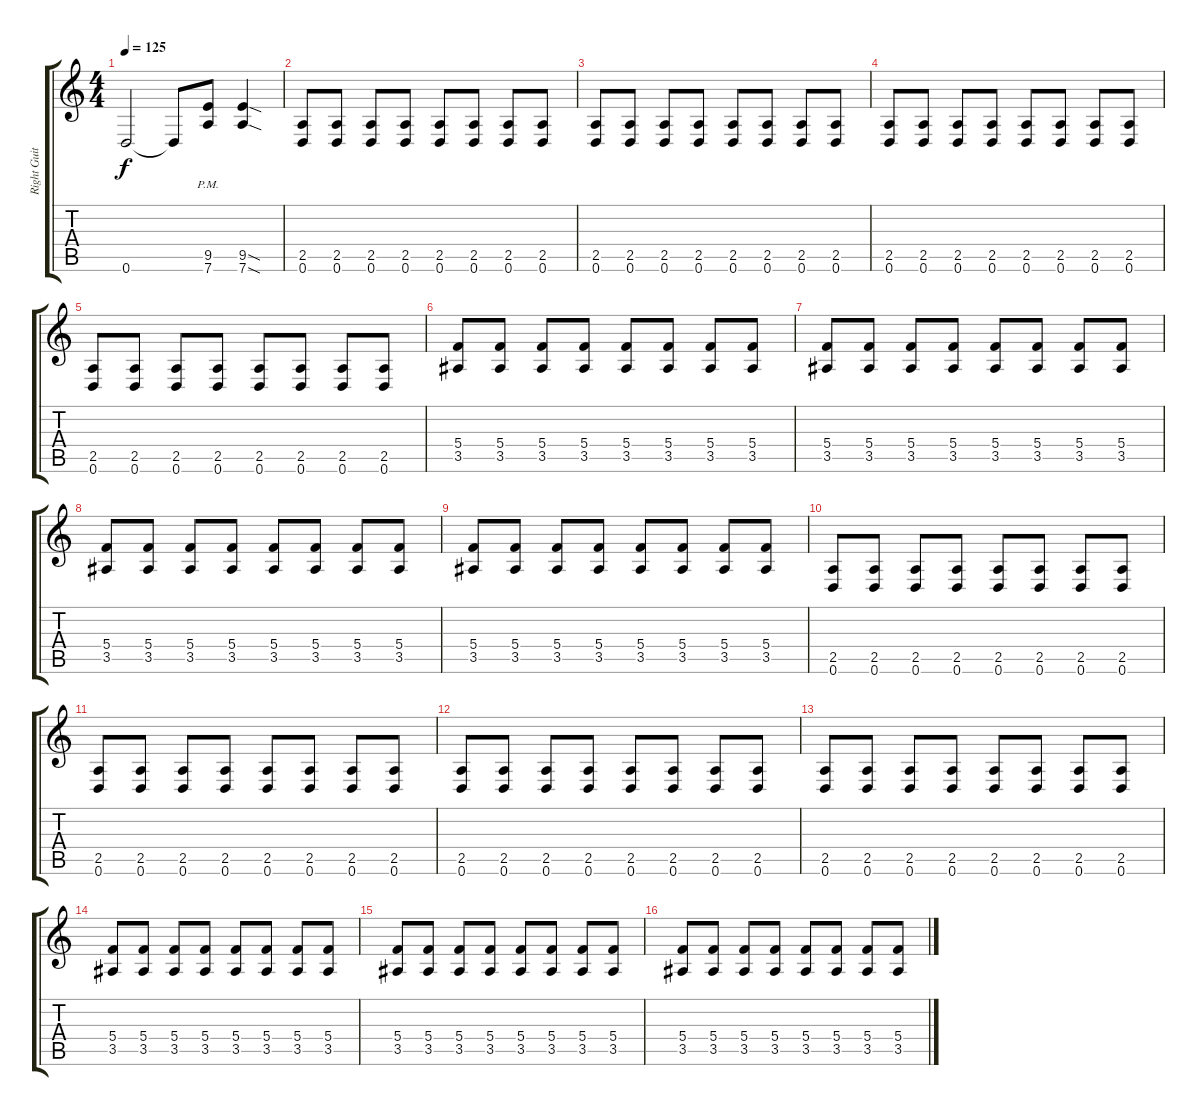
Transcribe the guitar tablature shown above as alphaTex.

\track ("Right Guitar" "Right Guit") {instrument distortionguitar}
\staff {score tabs}
\tuning (D4 A3 F3 C3 G2 D2) {hide}
\ts (4 4)
\tempo 125
\clef g2
\ks c
0.6{t}.2{dy f} 0.6{t}.8 (9.5{pm} 7.6{pm}).8 (9.5{sod} 7.6{sod}).4 |
(2.5 0.6).8 (2.5 0.6).8 (2.5 0.6).8 (2.5 0.6).8 (2.5 0.6).8 (2.5 0.6).8 (2.5 0.6).8 (2.5 0.6).8 |
(2.5 0.6).8 (2.5 0.6).8 (2.5 0.6).8 (2.5 0.6).8 (2.5 0.6).8 (2.5 0.6).8 (2.5 0.6).8 (2.5 0.6).8 |
(2.5 0.6).8 (2.5 0.6).8 (2.5 0.6).8 (2.5 0.6).8 (2.5 0.6).8 (2.5 0.6).8 (2.5 0.6).8 (2.5 0.6).8 |
(2.5 0.6).8 (2.5 0.6).8 (2.5 0.6).8 (2.5 0.6).8 (2.5 0.6).8 (2.5 0.6).8 (2.5 0.6).8 (2.5 0.6).8 |
(5.4 3.5).8 (5.4 3.5).8 (5.4 3.5).8 (5.4 3.5).8 (5.4 3.5).8 (5.4 3.5).8 (5.4 3.5).8 (5.4 3.5).8 |
(5.4 3.5).8 (5.4 3.5).8 (5.4 3.5).8 (5.4 3.5).8 (5.4 3.5).8 (5.4 3.5).8 (5.4 3.5).8 (5.4 3.5).8 |
(5.4 3.5).8 (5.4 3.5).8 (5.4 3.5).8 (5.4 3.5).8 (5.4 3.5).8 (5.4 3.5).8 (5.4 3.5).8 (5.4 3.5).8 |
(5.4 3.5).8 (5.4 3.5).8 (5.4 3.5).8 (5.4 3.5).8 (5.4 3.5).8 (5.4 3.5).8 (5.4 3.5).8 (5.4 3.5).8 |
(2.5 0.6).8 (2.5 0.6).8 (2.5 0.6).8 (2.5 0.6).8 (2.5 0.6).8 (2.5 0.6).8 (2.5 0.6).8 (2.5 0.6).8 |
(2.5 0.6).8 (2.5 0.6).8 (2.5 0.6).8 (2.5 0.6).8 (2.5 0.6).8 (2.5 0.6).8 (2.5 0.6).8 (2.5 0.6).8 |
(2.5 0.6).8 (2.5 0.6).8 (2.5 0.6).8 (2.5 0.6).8 (2.5 0.6).8 (2.5 0.6).8 (2.5 0.6).8 (2.5 0.6).8 |
(2.5 0.6).8 (2.5 0.6).8 (2.5 0.6).8 (2.5 0.6).8 (2.5 0.6).8 (2.5 0.6).8 (2.5 0.6).8 (2.5 0.6).8 |
(5.4 3.5).8 (5.4 3.5).8 (5.4 3.5).8 (5.4 3.5).8 (5.4 3.5).8 (5.4 3.5).8 (5.4 3.5).8 (5.4 3.5).8 |
(5.4 3.5).8 (5.4 3.5).8 (5.4 3.5).8 (5.4 3.5).8 (5.4 3.5).8 (5.4 3.5).8 (5.4 3.5).8 (5.4 3.5).8 |
(5.4 3.5).8 (5.4 3.5).8 (5.4 3.5).8 (5.4 3.5).8 (5.4 3.5).8 (5.4 3.5).8 (5.4 3.5).8 (5.4 3.5).8
